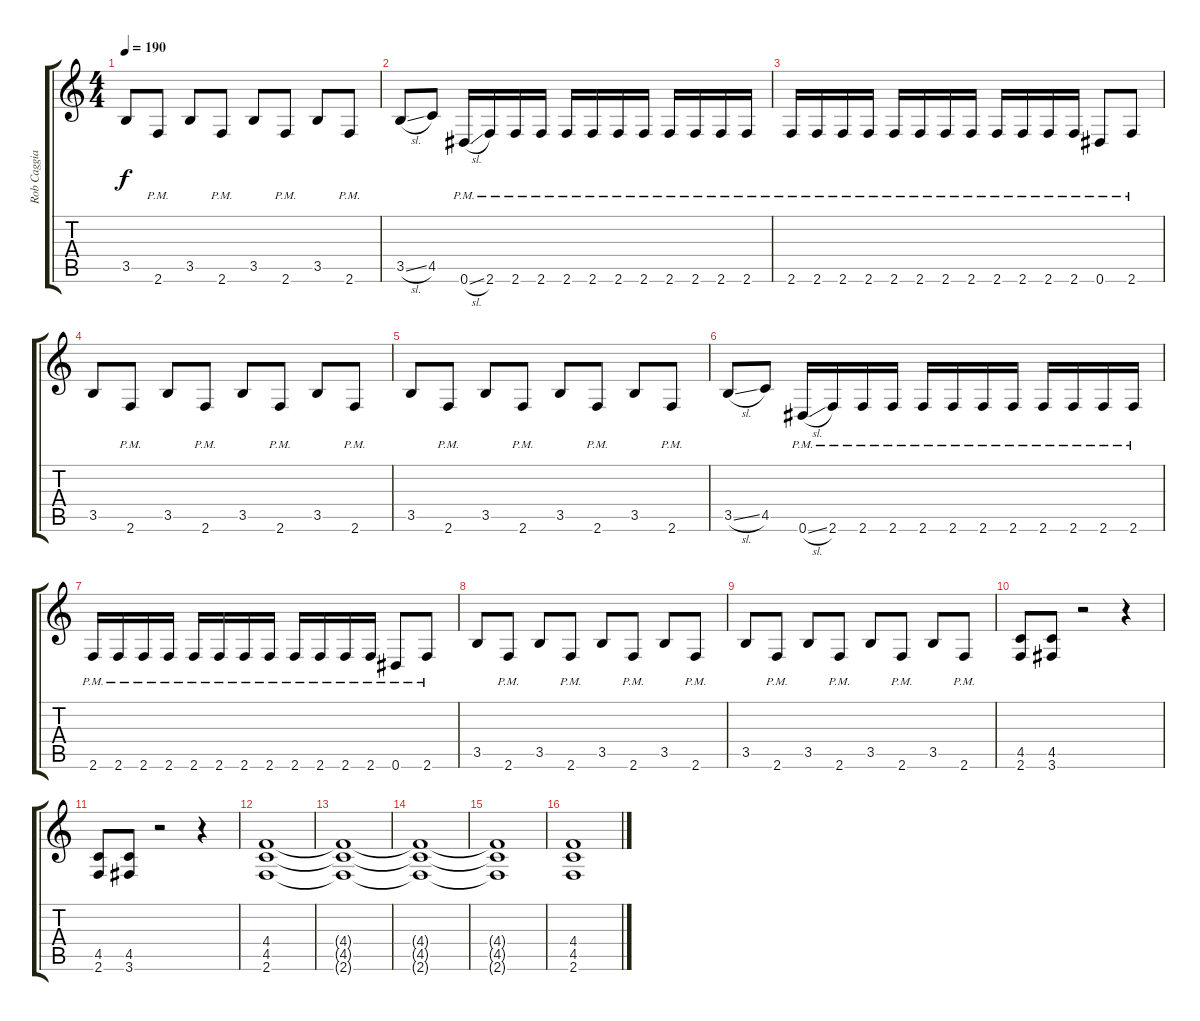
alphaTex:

\track ("Rob Caggiano" "Rob Caggia") {instrument distortionguitar}
\staff {score tabs}
\tuning (Eb4 Bb3 Gb3 Db3 Ab2 Eb2) {hide}
\ts (4 4)
\tempo 190
\clef g2
\ks c
3.5.8{dy f} 2.6{pm}.8 3.5.8 2.6{pm}.8 3.5.8 2.6{pm}.8 3.5.8 2.6{pm}.8 |
3.5{sl}.8 4.5.8 0.6{sl pm}.16 2.6{pm}.16 2.6{pm}.16 2.6{pm}.16 2.6{pm}.16 2.6{pm}.16 2.6{pm}.16 2.6{pm}.16 2.6{pm}.16 2.6{pm}.16 2.6{pm}.16 2.6{pm}.16 |
2.6{pm}.16 2.6{pm}.16 2.6{pm}.16 2.6{pm}.16 2.6{pm}.16 2.6{pm}.16 2.6{pm}.16 2.6{pm}.16 2.6{pm}.16 2.6{pm}.16 2.6{pm}.16 2.6{pm}.16 0.6{pm}.8 2.6{pm}.8 |
3.5.8 2.6{pm}.8 3.5.8 2.6{pm}.8 3.5.8 2.6{pm}.8 3.5.8 2.6{pm}.8 |
3.5.8 2.6{pm}.8 3.5.8 2.6{pm}.8 3.5.8 2.6{pm}.8 3.5.8 2.6{pm}.8 |
3.5{sl}.8 4.5.8 0.6{sl pm}.16 2.6{pm}.16 2.6{pm}.16 2.6{pm}.16 2.6{pm}.16 2.6{pm}.16 2.6{pm}.16 2.6{pm}.16 2.6{pm}.16 2.6{pm}.16 2.6{pm}.16 2.6{pm}.16 |
2.6{pm}.16 2.6{pm}.16 2.6{pm}.16 2.6{pm}.16 2.6{pm}.16 2.6{pm}.16 2.6{pm}.16 2.6{pm}.16 2.6{pm}.16 2.6{pm}.16 2.6{pm}.16 2.6{pm}.16 0.6{pm}.8 2.6{pm}.8 |
3.5.8 2.6{pm}.8 3.5.8 2.6{pm}.8 3.5.8 2.6{pm}.8 3.5.8 2.6{pm}.8 |
3.5.8 2.6{pm}.8 3.5.8 2.6{pm}.8 3.5.8 2.6{pm}.8 3.5.8 2.6{pm}.8 |
(4.5 2.6).8 (4.5 3.6).8 r.2 r.4 |
(4.5 2.6).8 (4.5 3.6).8 r.2 r.4 |
(4.4 4.5 2.6).1 |
(4.4{t} 4.5{t} 2.6{t}).1 |
(4.4{t} 4.5{t} 2.6{t}).1 |
(4.4{t} 4.5{t} 2.6{t}).1 |
(4.4 4.5 2.6).1
